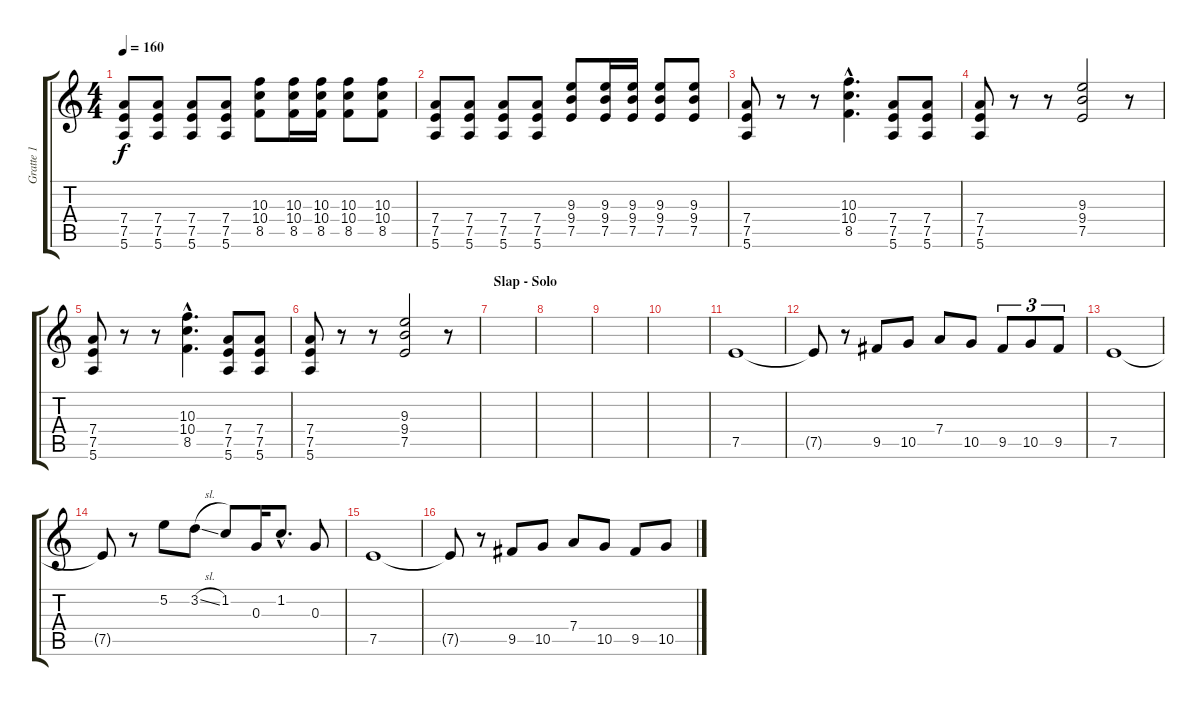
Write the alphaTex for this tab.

\track ("Gratte 1" "Gratte 1") {instrument overdrivenguitar}
\staff {score tabs}
\tuning (E4 B3 G3 D3 A2 E2) {hide}
\ts (4 4)
\tempo 160
\clef g2
\ks c
(7.4 7.5 5.6).8{dy f} (7.4 7.5 5.6).8 (7.4 7.5 5.6).8 (7.4 7.5 5.6).8 (10.3 10.4 8.5).8 (10.3 10.4 8.5).16 (10.3 10.4 8.5).16 (10.3 10.4 8.5).8 (10.3 10.4 8.5).8 |
(7.4 7.5 5.6).8 (7.4 7.5 5.6).8 (7.4 7.5 5.6).8 (7.4 7.5 5.6).8 (9.3 9.4 7.5).8 (9.3 9.4 7.5).16 (9.3 9.4 7.5).16 (9.3 9.4 7.5).8 (9.3 9.4 7.5).8 |
(7.4 7.5 5.6).8 r.8 r.8 (10.3{hac} 10.4{hac} 8.5{hac}).4{d} (7.4 7.5 5.6).8 (7.4 7.5 5.6).8 |
(7.4 7.5 5.6).8 r.8 r.8 (9.3 9.4 7.5).2 r.8 |
(7.4 7.5 5.6).8 r.8 r.8 (10.3{hac} 10.4{hac} 8.5{hac}).4{d} (7.4 7.5 5.6).8 (7.4 7.5 5.6).8 |
(7.4 7.5 5.6).8 r.8 r.8 (9.3 9.4 7.5).2 r.8 |
\section ("" "Slap - Solo")
|
|
|
|
7.5.1 |
7.5{t}.8 r.8 9.5.8 10.5.8 7.4.8 10.5.8 9.5.8{tu (3 2)} 10.5.8{tu (3 2)} 9.5.8{tu (3 2)} |
7.5.1 |
7.5{t}.8 r.8 5.2.8 3.2{sl}.8 1.2.8 0.3.16 1.2{hac}.8{d} 0.3.8 |
7.5.1 |
7.5{t}.8 r.8 9.5.8 10.5.8 7.4.8 10.5.8 9.5.8 10.5.8
